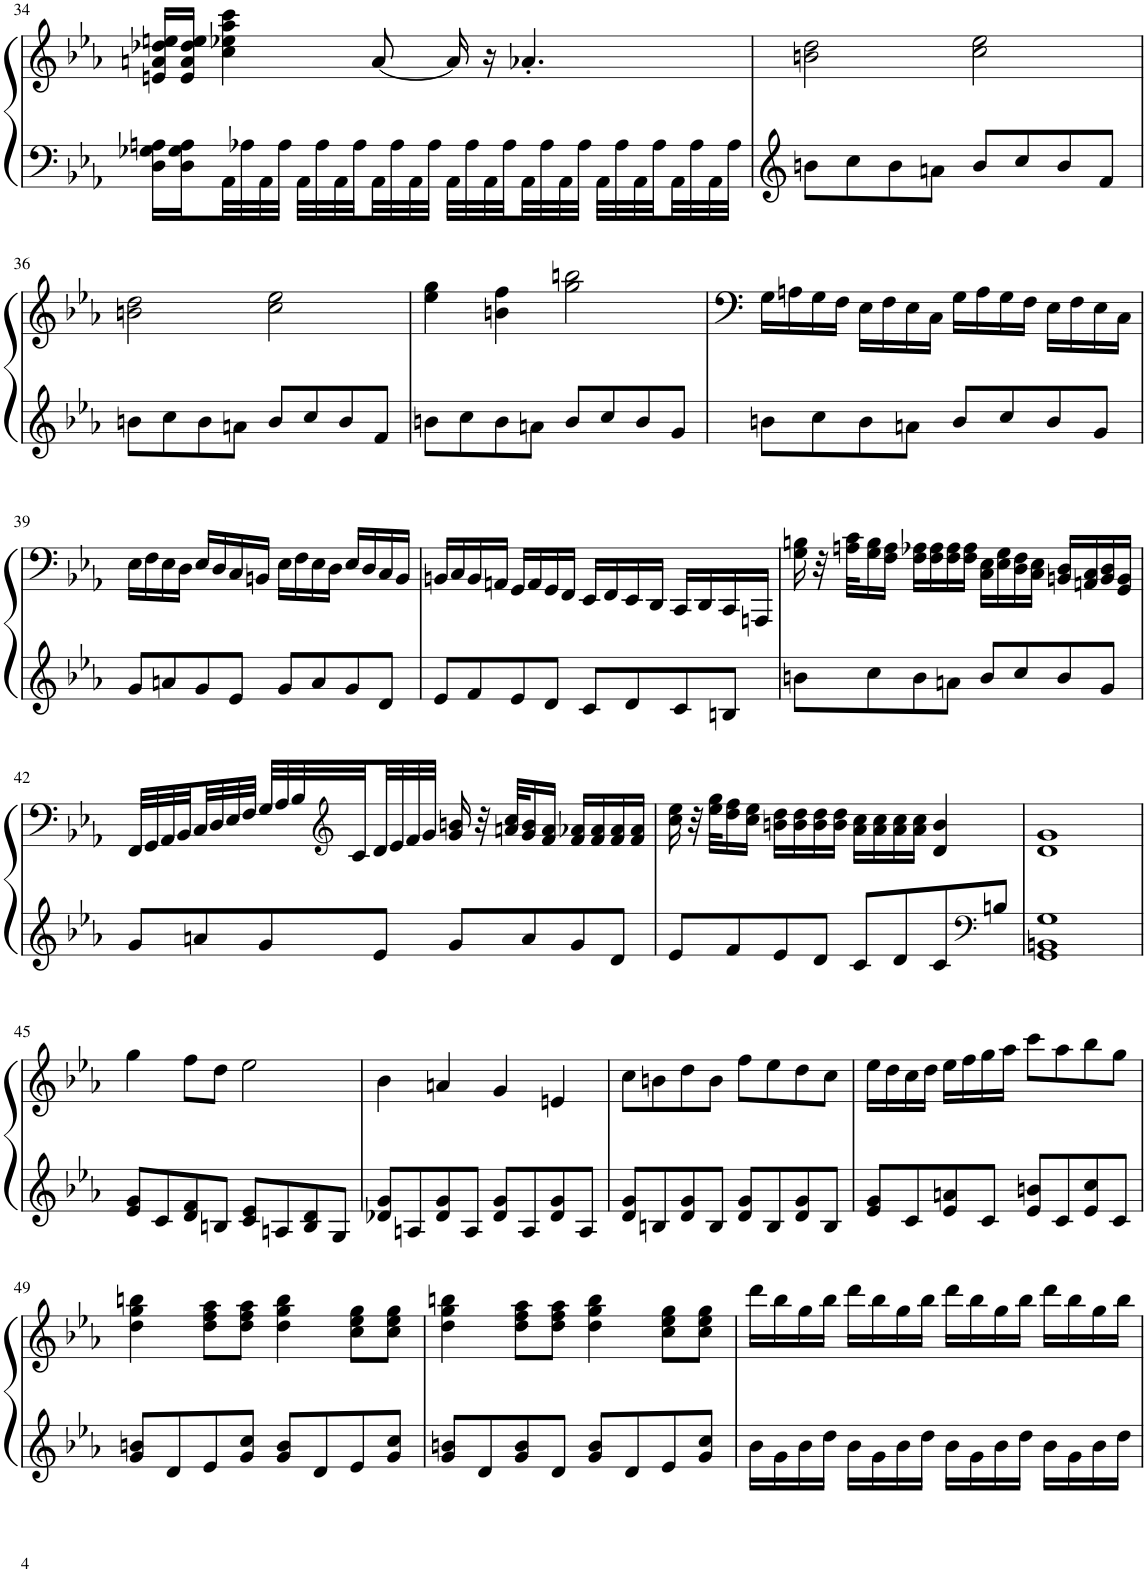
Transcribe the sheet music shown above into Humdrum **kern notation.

**kern	**kern
*part1	*part1
*staff2	*staff1
*I"Piano	*
*I'Pno.	*
!!LO:PB:g=z
*clefF4	*clefG2
*k[b-e-a-]	*k[b-e-a-]
*M4/4	*M4/4
=34	=34
16D\ 16G-X\ 16An\LL	16en/ 16an/ 16dd-X/ 16een/LL
16D\ 16G-\ 16A\	16e/ 16a/ 16dd-/ 16ee/JJ
32AA-\L	4cc\ 4ee-X\ 4aa-\ 4ccc\
32A-X\	.
32AA-\	.
32A-\JJJ	.
32AA-\LLL	.
32A-\	.
32AA-\	.
32A-\	.
32AA-\	[8a/
32A-\	.
32AA-\	.
32A-\JJJ	.
32AA-\LLL	16a/]
32A-\	.
32AA-\	16r
32A-\	.
32AA-\	4.a-X'/
32A-\	.
32AA-\	.
32A-\JJJ	.
32AA-\LLL	.
32A-\	.
32AA-\	.
32A-\	.
32AA-\	.
32A-\	.
32AA-\	.
32A-\JJJ	.
=35	=35
8bn\L	2bn\ 2dd\
8cc\	.
8b\	.
8an\J	.
8b/L	2cc\ 2ee-\
8cc/	.
8b/	.
8f/J	.
!!LO:LB:g=z
=36	=36
8bn\L	2bn\ 2dd\
8cc\	.
8b\	.
8an\J	.
8b/L	2cc\ 2ee-\
8cc/	.
8b/	.
8f/J	.
=37	=37
8bn\L	4ee-\ 4gg\
8cc\	.
8b\	4bn\ 4ff\
8an\J	.
8b/L	2gg\ 2bbn\
8cc/	.
8b/	.
8g/J	.
=38	=38
8bn\L	16G\LL
.	16An\
8cc\	16G\
.	16F\JJ
8b\	16E-\LL
.	16F\
8an\J	16E-\
.	16C\JJ
8b/L	16G\LL
.	16A\
8cc/	16G\
.	16F\JJ
8b/	16E-\LL
.	16F\
8g/J	16E-\
.	16C\JJ
!!LO:LB:g=z
=39	=39
8g/L	16E-\LL
.	16F\
8an/	16E-\
.	16D\JJ
8g/	16E-/LL
.	16D/
8e-/J	16C/
.	16BBn/JJ
8g/L	16E-\LL
.	16F\
8a/	16E-\
.	16D\JJ
8g/	16E-/LL
.	16D/
8d/J	16C/
.	16BB/JJ
=40	=40
8e-/L	16BBn/LL
.	16C/
8f/	16BB/
.	16AAn/JJ
8e-/	16GG/LL
.	16AA/
8d/J	16GG/
.	16FF/JJ
8c/L	16EE-/LL
.	16FF/
8d/	16EE-/
.	16DD/JJ
8c/	16CC/LL
.	16DD/
8Bn/J	16CC/
.	16AAAn/JJ
=41	=41
8bn\L	16G\ 16Bn\
.	32r
.	32An\ 32c\KLL
8cc\	16G\ 16B\
.	16F\ 16A\JJ
8b\	16F\ 16A-X\LL
.	16F\ 16A-\
8an\J	16F\ 16A-\
.	16F\ 16A-\JJ
8b/L	16C\ 16E-\LL
.	16E-\ 16G\
8cc/	16D\ 16F\
.	16C\ 16E-\JJ
8b/	16BBn/ 16D/LL
.	16AAn/ 16C/
8g/J	16BB/ 16D/
.	16GG/ 16BB/JJ
!!LO:LB:g=z
=42	=42
8g/L	32FF/LLL
.	32GG/
.	32AA-/
.	32BB-/
8an/	32C/
.	32D/
.	32E-/
.	32F/JJJ
8g/	32G/LLL
.	32A-/
.	32B-/
*	*clefG2
.	32c/
8e-/J	32d/
.	32e-/
.	32f/
.	32g/JJJ
8g/L	16g/ 16bn/
.	32r
.	32an/ 32cc/KLL
8a/	16g/ 16b/
.	16f/ 16a/JJ
8g/	16f/ 16a-X/LL
.	16f/ 16a-/
8d/J	16f/ 16a-/
.	16f/ 16a-/JJ
=43	=43
8e-/L	16cc\ 16ee-\
.	32r
.	32ee-\ 32gg\KLL
8f/	16dd\ 16ff\
.	16cc\ 16ee-\JJ
8e-/	16bn\ 16dd\LL
.	16b\ 16dd\
8d/J	16b\ 16dd\
.	16b\ 16dd\JJ
8c/L	16a-\ 16cc\LL
.	16a-\ 16cc\
8d/	16a-\ 16cc\
.	16a-\ 16cc\JJ
8c/	4d/ 4b/
*clefF4	*
8Bn/J	.
=44	=44
1GG 1BBn 1G	1d 1g
!!LO:LB:g=z
=45	=45
8e-/ 8g/L	4gg\
8c/	.
8d/ 8f/	8ff\L
8Bn/J	8dd\J
8c/ 8e-/L	2ee-\
8An/	.
8B/ 8d/	.
8G/J	.
=46	=46
8d-X/ 8g/L	4b-\
8An/	.
8d-/ 8g/	4an/
8A/J	.
8d-/ 8g/L	4g/
8A/	.
8d-/ 8g/	4en/
8A/J	.
=47	=47
8d/ 8g/L	8cc\L
8Bn/	8bn\
8d/ 8g/	8dd\
8B/J	8b\J
8d/ 8g/L	8ff\L
8B/	8ee-\
8d/ 8g/	8dd\
8B/J	8cc\J
=48	=48
8e-/ 8g/L	16ee-\LL
.	16dd\
8c/	16cc\
.	16dd\JJ
8e-/ 8an/	16ee-\LL
.	16ff\
8c/J	16gg\
.	16aa-\JJ
8e-/ 8bn/L	8ccc\L
8c/	8aa-\
8e-/ 8cc/	8bb-\
8c/J	8gg\J
!!LO:LB:g=z
=49	=49
8g/ 8bn/L	4dd\ 4gg\ 4bbn\
8d/	.
8e-/	8dd\ 8ff\ 8aa-\L
8g/ 8cc/J	8dd\ 8ff\ 8aa-\J
8g/ 8b/L	4dd\ 4gg\ 4bb\
8d/	.
8e-/	8cc\ 8ee-\ 8gg\L
8g/ 8cc/J	8cc\ 8ee-\ 8gg\J
=50	=50
8g/ 8bn/L	4dd\ 4gg\ 4bbn\
8d/	.
8g/ 8b/	8dd\ 8ff\ 8aa-\L
8d/J	8dd\ 8ff\ 8aa-\J
8g/ 8b/L	4dd\ 4gg\ 4bb\
8d/	.
8e-/	8cc\ 8ee-\ 8gg\L
8g/ 8cc/J	8cc\ 8ee-\ 8gg\J
=51	=51
16b-\LL	16ddd\LL
16g\	16bb-\
16b-\	16gg\
16dd\JJ	16bb-\JJ
16b-\LL	16ddd\LL
16g\	16bb-\
16b-\	16gg\
16dd\JJ	16bb-\JJ
16b-\LL	16ddd\LL
16g\	16bb-\
16b-\	16gg\
16dd\JJ	16bb-\JJ
16b-\LL	16ddd\LL
16g\	16bb-\
16b-\	16gg\
16dd\JJ	16bb-\JJ
=	=
*-	*-
